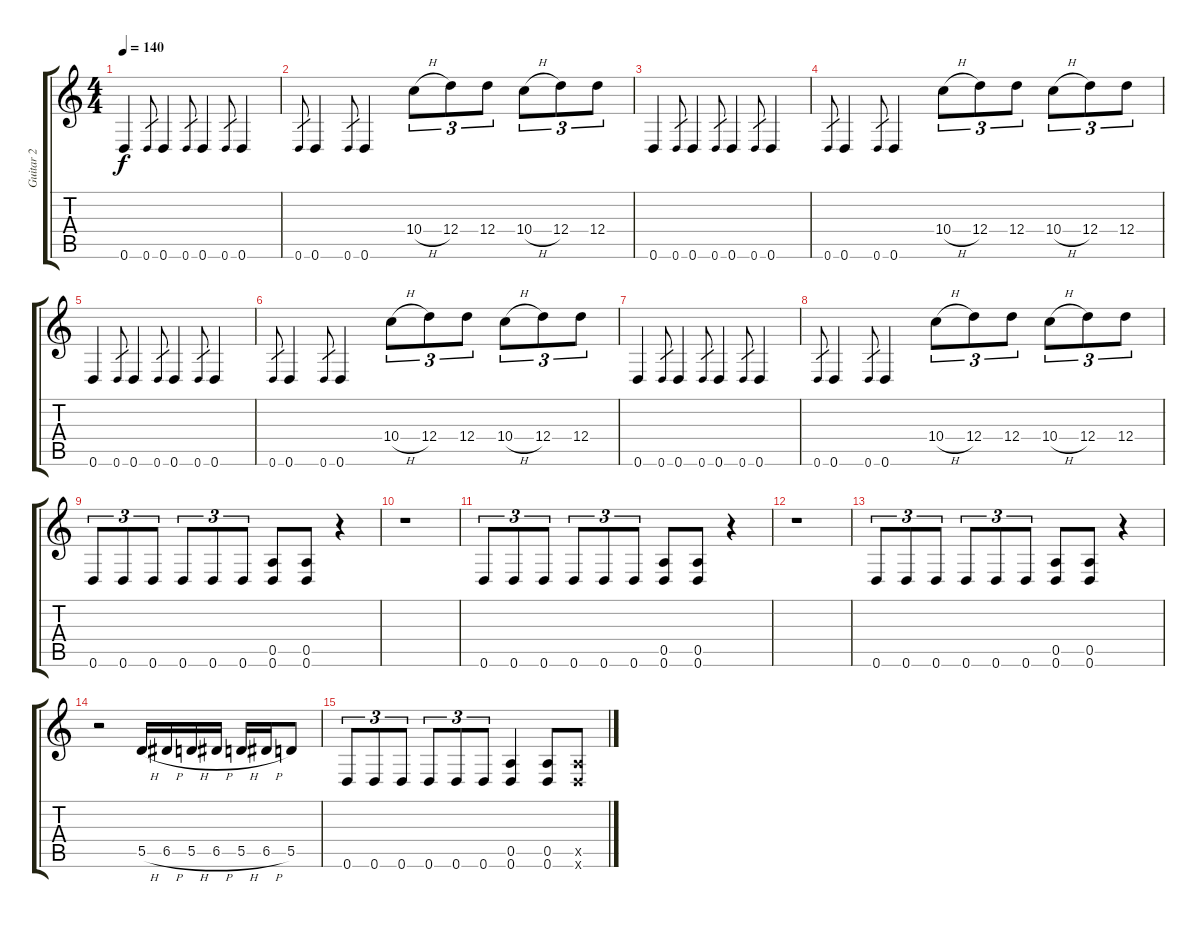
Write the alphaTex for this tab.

\track ("Guitar 2" "Guitar 2") {instrument distortionguitar}
\staff {score tabs}
\tuning (E4 B3 G3 D3 A2 D2) {hide}
\ts (4 4)
\tempo 140
\clef g2
\ks c
0.6.4{dy f} 0.6.8{gr} 0.6.4 0.6.8{gr} 0.6.4 0.6.8{gr} 0.6.4 |
0.6.8{gr} 0.6.4 0.6.8{gr} 0.6.4 10.4{h}.8{tu (3 2)} 12.4.8{tu (3 2)} 12.4.8{tu (3 2)} 10.4{h}.8{tu (3 2)} 12.4.8{tu (3 2)} 12.4.8{tu (3 2)} |
0.6.4 0.6.8{gr} 0.6.4 0.6.8{gr} 0.6.4 0.6.8{gr} 0.6.4 |
0.6.8{gr} 0.6.4 0.6.8{gr} 0.6.4 10.4{h}.8{tu (3 2)} 12.4.8{tu (3 2)} 12.4.8{tu (3 2)} 10.4{h}.8{tu (3 2)} 12.4.8{tu (3 2)} 12.4.8{tu (3 2)} |
0.6.4 0.6.8{gr} 0.6.4 0.6.8{gr} 0.6.4 0.6.8{gr} 0.6.4 |
0.6.8{gr} 0.6.4 0.6.8{gr} 0.6.4 10.4{h}.8{tu (3 2)} 12.4.8{tu (3 2)} 12.4.8{tu (3 2)} 10.4{h}.8{tu (3 2)} 12.4.8{tu (3 2)} 12.4.8{tu (3 2)} |
0.6.4 0.6.8{gr} 0.6.4 0.6.8{gr} 0.6.4 0.6.8{gr} 0.6.4 |
0.6.8{gr} 0.6.4 0.6.8{gr} 0.6.4 10.4{h}.8{tu (3 2)} 12.4.8{tu (3 2)} 12.4.8{tu (3 2)} 10.4{h}.8{tu (3 2)} 12.4.8{tu (3 2)} 12.4.8{tu (3 2)} |
0.6.8{tu (3 2)} 0.6.8{tu (3 2)} 0.6.8{tu (3 2)} 0.6.8{tu (3 2)} 0.6.8{tu (3 2)} 0.6.8{tu (3 2)} (0.5 0.6).8 (0.5 0.6).8 r.4 |
r.1 |
0.6.8{tu (3 2)} 0.6.8{tu (3 2)} 0.6.8{tu (3 2)} 0.6.8{tu (3 2)} 0.6.8{tu (3 2)} 0.6.8{tu (3 2)} (0.5 0.6).8 (0.5 0.6).8 r.4 |
r.1 |
0.6.8{tu (3 2)} 0.6.8{tu (3 2)} 0.6.8{tu (3 2)} 0.6.8{tu (3 2)} 0.6.8{tu (3 2)} 0.6.8{tu (3 2)} (0.5 0.6).8 (0.5 0.6).8 r.4 |
r.2 5.5{h}.16 6.5{h}.16 5.5{h}.16 6.5{h}.16 5.5{h}.16 6.5{h}.16 5.5.8 |
0.6.8{tu (3 2)} 0.6.8{tu (3 2)} 0.6.8{tu (3 2)} 0.6.8{tu (3 2)} 0.6.8{tu (3 2)} 0.6.8{tu (3 2)} (0.5 0.6).4 (0.5 0.6).8 (0.5{x} 0.6{x}).8
